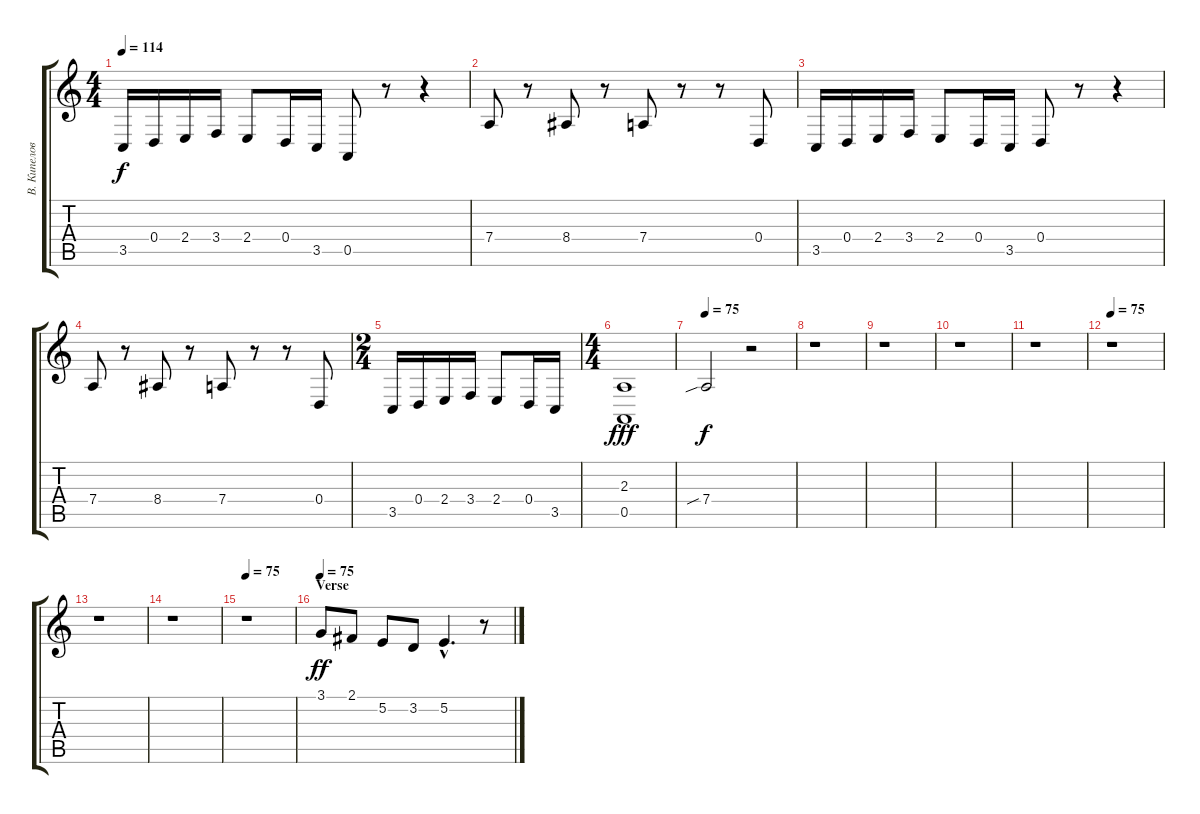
\track ("B. Кипелов" "B. Кипелов") {instrument tenorsax}
\staff {score tabs}
\tuning (E4 B3 G3 D3 A2 E2) {hide}
\ts (4 4)
\tempo 114
\clef g2
\ks c
3.5.16{dy f} 0.4.16 2.4.16 3.4.16 2.4.8 0.4.16 3.5.16 0.5.8 r.8 r.4 |
7.4.8 r.8 8.4.8 r.8 7.4.8 r.8 r.8 0.4.8 |
3.5.16 0.4.16 2.4.16 3.4.16 2.4.8 0.4.16 3.5.16 0.4.8 r.8 r.4 |
7.4.8 r.8 8.4.8 r.8 7.4.8 r.8 r.8 0.4.8 |
\ts (2 4)
3.5.16 0.4.16 2.4.16 3.4.16 2.4.8 0.4.16 3.5.16 |
\ts (4 4)
(2.3 0.5).1{dy fff} |
\tempo 75
7.4{sib}.2{dy f} r.2 |
r.1 |
r.1 |
r.1 |
r.1 |
\tempo 75
r.1 |
r.1 |
r.1 |
\tempo 75
r.1 |
\section ("" "Verse")
\tempo 75
3.1.8{dy ff} 2.1.8 5.2.8 3.2.8 5.2{hac}.4{d} r.8
